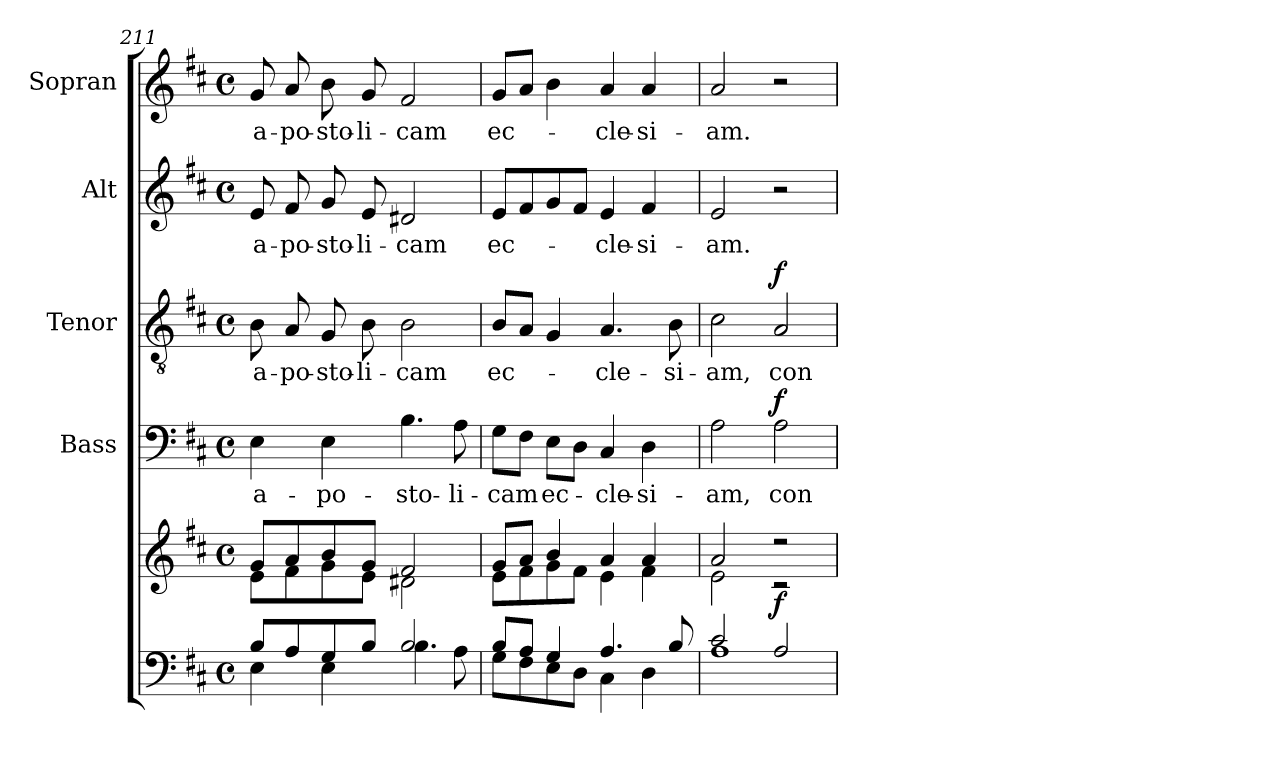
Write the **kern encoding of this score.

**kern	**kern	**dynam	**kern	**text	**dynam	**kern	**text	**dynam	**kern	**text	**kern	**text
*part5	*part5	*part5	*part4	*part4	*part4	*part3	*part3	*part3	*part2	*part2	*part1	*part1
*staff6	*staff5	*staff5/6	*staff4	*staff4	*staff4	*staff3	*staff3	*staff3	*staff2	*staff2	*staff1	*staff1
*	*	*	*I"Bass	*	*	*I"Tenor	*	*	*I"Alt	*	*I"Sopran	*
*	*	*	*I'B.	*	*	*I'T.	*	*	*I'A.	*	*I'S.	*
*clefF4	*clefG2	*	*clefF4	*	*	*clefGv2	*	*	*clefG2	*	*clefG2	*
*k[f#c#]	*k[f#c#]	*	*k[f#c#]	*	*	*k[f#c#]	*	*	*k[f#c#]	*	*k[f#c#]	*
*D:	*D:	*	*D:	*	*	*D:	*	*	*D:	*	*D:	*
*M4/4	*M4/4	*	*M4/4	*	*	*M4/4	*	*	*M4/4	*	*M4/4	*
*met(c)	*met(c)	*	*met(c)	*	*	*met(c)	*	*	*met(c)	*	*met(c)	*
=211	=211	=211	=211	=211	=211	=211	=211	=211	=211	=211	=211	=211
*^	*^	*	*	*	*	*	*	*	*	*	*	*
!	!	!	!	!	!	!LO:LY:b	!	!	!LO:LY:b	!	!	!LO:LY:b	!	!LO:LY:b
8B/L	4E\	8g/L	8e\L	.	4E\	a-	.	8B\	a-	.	8e/	a-	8g/	a-
!	!	!	!	!	!	!	!	!	!LO:LY:b	!	!	!LO:LY:b	!	!LO:LY:b
8A/	.	8a/	8f#\	.	.	.	.	8A/	-po-	.	8f#/	-po-	8a/	-po-
!	!	!	!	!	!	!LO:LY:b	!	!	!LO:LY:b	!	!	!LO:LY:b	!	!LO:LY:b
8G/	4E\	8b/	8g\	.	4E\	-po-	.	8G/	-sto-	.	8g/	-sto-	8b\	-sto-
!	!	!	!	!	!	!	!	!	!LO:LY:b	!	!	!LO:LY:b	!	!LO:LY:b
8B/J	.	8g/J	8e\J	.	.	.	.	8B\	-li-	.	8e/	-li-	8g/	-li-
!	!	!	!	!	!	!LO:LY:b	!	!	!LO:LY:b	!	!	!LO:LY:b	!	!LO:LY:b
2B/	4.B\	2f#/	2d#X\	.	4.B\	-sto-	.	2B\	-cam	.	2d#X/	-cam	2f#/	-cam
!	!	!	!	!	!	!LO:LY:b	!	!	!	!	!	!	!	!
.	8A\	.	.	.	8A\	-li-	.	.	.	.	.	.	.	.
!!LO:PB:g=z
=212	=212	=212	=212	=212	=212	=212	=212	=212	=212	=212	=212	=212	=212	=212
!	!	!	!	!	!	!LO:LY:b	!	!	!LO:LY:b	!	!	!LO:LY:b	!	!LO:LY:b
8B/L	8G\L	8g/L	8e\L	.	8G\L	-cam	.	8B/L	ec-	.	8e/L	ec-	8g/L	ec-
8A/J	8F#\	8a/J	8f#\	.	8F#\J	.	.	8A/J	.	.	8f#/	.	8a/J	.
!	!	!	!	!	!	!LO:LY:b	!	!	!	!	!	!	!	!
4G/	8E\	4b/	8g\	.	8E\L	ec-	.	4G/	.	.	8g/	.	4b\	.
.	8D\J	.	8f#\J	.	8D\J	.	.	.	.	.	8f#/J	.	.	.
!	!	!	!	!	!	!LO:LY:b	!	!	!LO:LY:b	!	!	!LO:LY:b	!	!LO:LY:b
4.A/	4C#\	4a/	4e\	.	4C#/	-cle-	.	4.A/	-cle-	.	4e/	-cle-	4a/	-cle-
!	!	!	!	!	!	!LO:LY:b	!	!	!	!	!	!LO:LY:b	!	!LO:LY:b
.	4D\	4a/	4f#\	.	4D\	-si-	.	.	.	.	4f#/	-si-	4a/	-si-
!	!	!	!	!	!	!	!	!	!LO:LY:b	!	!	!	!	!
8B/	.	.	.	.	.	.	.	8B\	-si-	.	.	.	.	.
=213	=213	=213	=213	=213	=213	=213	=213	=213	=213	=213	=213	=213	=213	=213
!	!	!	!	!	!	!LO:LY:b	!	!	!LO:LY:b	!	!	!LO:LY:b	!	!LO:LY:b
2c#/	1A	2a/	2e\	.	2A\	-am,	.	2c#\	-am,	.	2e/	-am.	2a/	-am.
!	!	!	!	!LO:DY:b	!	!LO:LY:b	!LO:DY:a	!	!LO:LY:b	!LO:DY:a	!	!	!	!
2A/	.	2r	2r	f	2A\	con-	f	2A/	con-	f	2r	.	2r	.
*v	*v	*	*	*	*	*	*	*	*	*	*	*	*	*
*	*v	*v	*	*	*	*	*	*	*	*	*	*	*
=	=	=	=	=	=	=	=	=	=	=	=	=
*-	*-	*-	*-	*-	*-	*-	*-	*-	*-	*-	*-	*-
